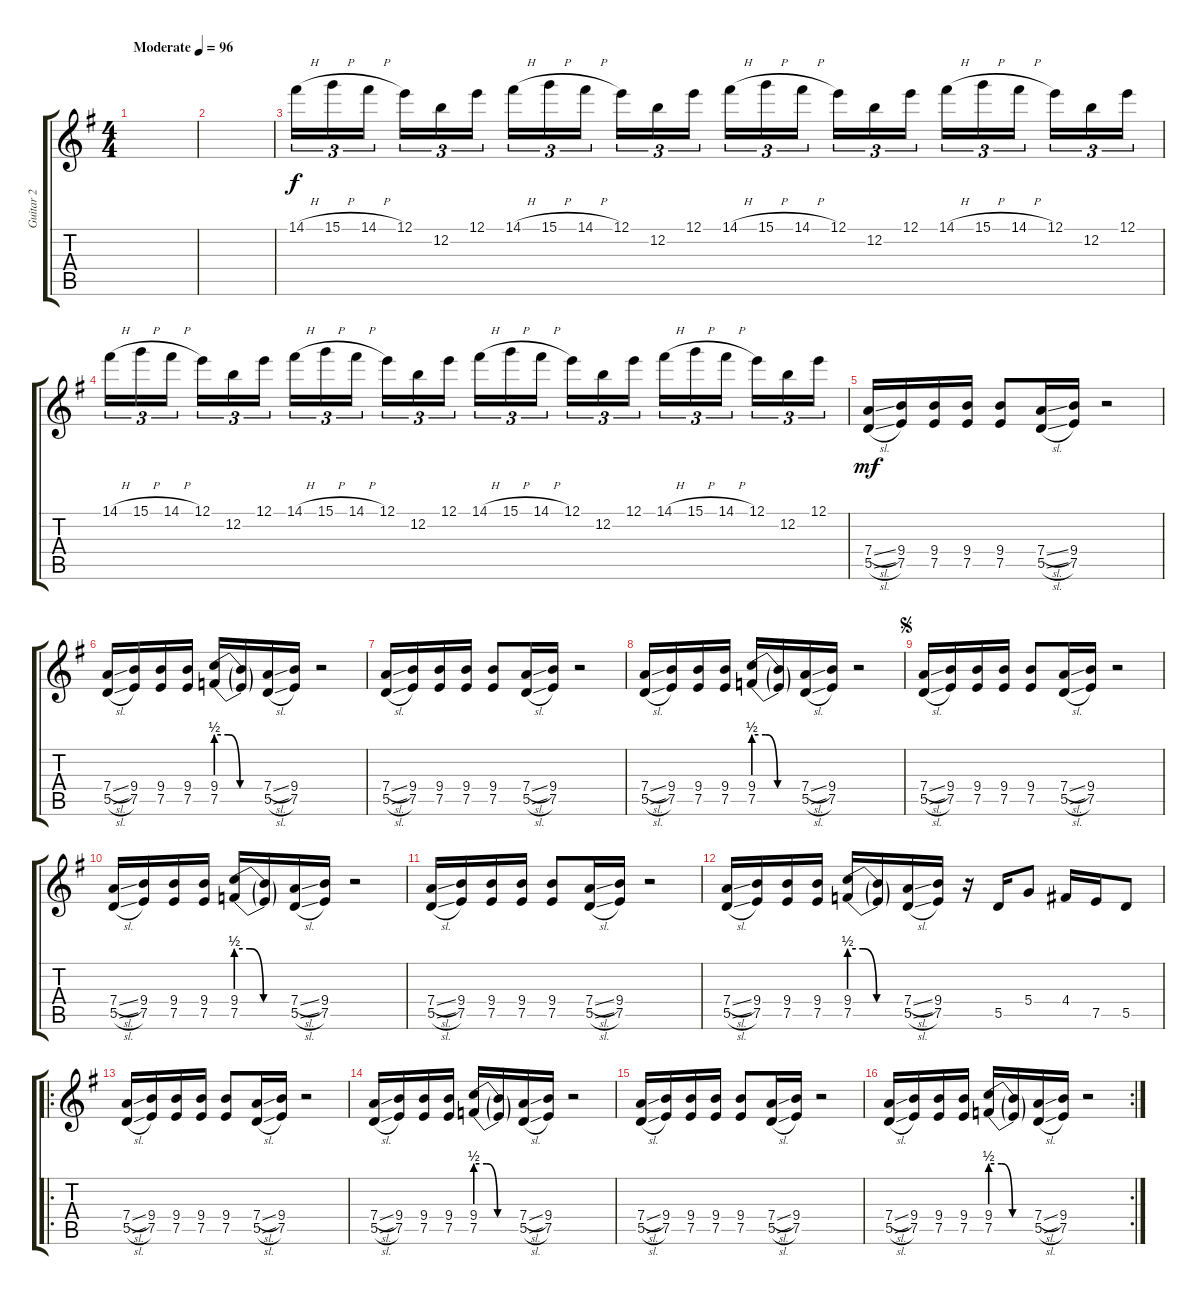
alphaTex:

\track ("Guitar 2" "Guitar 2") {instrument distortionguitar}
\staff {score tabs}
\tuning (E4 B3 G3 D3 A2 E2) {hide}
\ts (4 4)
\tempo (96 "Moderate")
\clef g2
\ks g
|
|
14.1{h}.16{tu (3 2)} 15.1{h}.16{tu (3 2)} 14.1{h}.16{tu (3 2) beam splitsecondary} 12.1.16{tu (3 2)} 12.2.16{tu (3 2)} 12.1.16{tu (3 2)} 14.1{h}.16{tu (3 2)} 15.1{h}.16{tu (3 2)} 14.1{h}.16{tu (3 2) beam splitsecondary} 12.1.16{tu (3 2)} 12.2.16{tu (3 2)} 12.1.16{tu (3 2)} 14.1{h}.16{tu (3 2)} 15.1{h}.16{tu (3 2)} 14.1{h}.16{tu (3 2) beam splitsecondary} 12.1.16{tu (3 2)} 12.2.16{tu (3 2)} 12.1.16{tu (3 2)} 14.1{h}.16{tu (3 2)} 15.1{h}.16{tu (3 2)} 14.1{h}.16{tu (3 2) beam splitsecondary} 12.1.16{tu (3 2)} 12.2.16{tu (3 2)} 12.1.16{tu (3 2)} |
14.1{h}.16{tu (3 2)} 15.1{h}.16{tu (3 2)} 14.1{h}.16{tu (3 2) beam splitsecondary} 12.1.16{tu (3 2)} 12.2.16{tu (3 2)} 12.1.16{tu (3 2)} 14.1{h}.16{tu (3 2)} 15.1{h}.16{tu (3 2)} 14.1{h}.16{tu (3 2) beam splitsecondary} 12.1.16{tu (3 2)} 12.2.16{tu (3 2)} 12.1.16{tu (3 2)} 14.1{h}.16{tu (3 2)} 15.1{h}.16{tu (3 2)} 14.1{h}.16{tu (3 2) beam splitsecondary} 12.1.16{tu (3 2)} 12.2.16{tu (3 2)} 12.1.16{tu (3 2)} 14.1{h}.16{tu (3 2)} 15.1{h}.16{tu (3 2)} 14.1{h}.16{tu (3 2) beam splitsecondary} 12.1.16{tu (3 2)} 12.2.16{tu (3 2)} 12.1.16{tu (3 2)} |
(7.4{sl} 5.5{sl}).16{dy mf} (9.4 7.5).16 (9.4 7.5).16 (9.4 7.5).16 (9.4 7.5).8 (7.4{sl} 5.5{sl}).16 (9.4 7.5).16 r.2 |
(7.4{sl} 5.5{sl}).16 (9.4 7.5).16 (9.4 7.5).16 (9.4 7.5).16 (9.4{be (custom 0 2 15 2 30 0 60 0)} 7.5{be (custom 0 2 15 2 30 0 60 0)}).16 (9.4{t} 7.5{t}).16 (7.4{sl} 5.5{sl}).16 (9.4 7.5).16 r.2 |
(7.4{sl} 5.5{sl}).16 (9.4 7.5).16 (9.4 7.5).16 (9.4 7.5).16 (9.4 7.5).8 (7.4{sl} 5.5{sl}).16 (9.4 7.5).16 r.2 |
(7.4{sl} 5.5{sl}).16 (9.4 7.5).16 (9.4 7.5).16 (9.4 7.5).16 (9.4{be (custom 0 2 15 2 30 0 60 0)} 7.5{be (custom 0 2 15 2 30 0 60 0)}).16 (9.4{t} 7.5{t}).16 (7.4{sl} 5.5{sl}).16 (9.4 7.5).16 r.2 |
\jump segno
(7.4{sl} 5.5{sl}).16 (9.4 7.5).16 (9.4 7.5).16 (9.4 7.5).16 (9.4 7.5).8 (7.4{sl} 5.5{sl}).16 (9.4 7.5).16 r.2 |
(7.4{sl} 5.5{sl}).16 (9.4 7.5).16 (9.4 7.5).16 (9.4 7.5).16 (9.4{be (custom 0 2 15 2 30 0 60 0)} 7.5{be (custom 0 2 15 2 30 0 60 0)}).16 (9.4{t} 7.5{t}).16 (7.4{sl} 5.5{sl}).16 (9.4 7.5).16 r.2 |
(7.4{sl} 5.5{sl}).16 (9.4 7.5).16 (9.4 7.5).16 (9.4 7.5).16 (9.4 7.5).8 (7.4{sl} 5.5{sl}).16 (9.4 7.5).16 r.2 |
(7.4{sl} 5.5{sl}).16 (9.4 7.5).16 (9.4 7.5).16 (9.4 7.5).16 (9.4{be (custom 0 2 15 2 30 0 60 0)} 7.5{be (custom 0 2 15 2 30 0 60 0)}).16 (9.4{t} 7.5{t}).16 (7.4{sl} 5.5{sl}).16 (9.4 7.5).16 r.16 5.5.16 5.4.8 4.4.16 7.5.16 5.5.8 |
\ro
(7.4{sl} 5.5{sl}).16 (9.4 7.5).16 (9.4 7.5).16 (9.4 7.5).16 (9.4 7.5).8 (7.4{sl} 5.5{sl}).16 (9.4 7.5).16 r.2 |
(7.4{sl} 5.5{sl}).16 (9.4 7.5).16 (9.4 7.5).16 (9.4 7.5).16 (9.4{be (custom 0 2 15 2 30 0 60 0)} 7.5{be (custom 0 2 15 2 30 0 60 0)}).16 (9.4{t} 7.5{t}).16 (7.4{sl} 5.5{sl}).16 (9.4 7.5).16 r.2 |
(7.4{sl} 5.5{sl}).16 (9.4 7.5).16 (9.4 7.5).16 (9.4 7.5).16 (9.4 7.5).8 (7.4{sl} 5.5{sl}).16 (9.4 7.5).16 r.2 |
\rc 2
(7.4{sl} 5.5{sl}).16 (9.4 7.5).16 (9.4 7.5).16 (9.4 7.5).16 (9.4{be (custom 0 2 15 2 30 0 60 0)} 7.5{be (custom 0 2 15 2 30 0 60 0)}).16 (9.4{t} 7.5{t}).16 (7.4{sl} 5.5{sl}).16 (9.4 7.5).16 r.2
